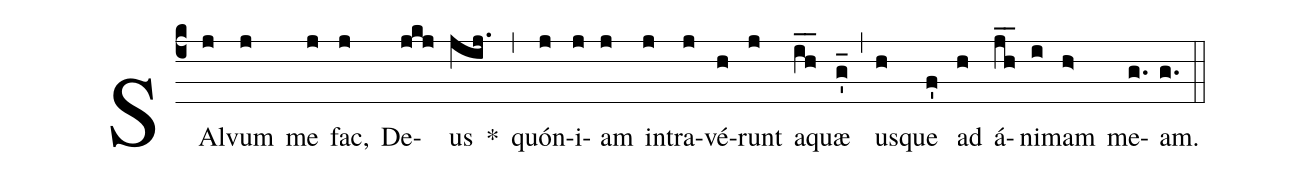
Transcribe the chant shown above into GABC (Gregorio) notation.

%%
(c4)
SAl(j)vum(j) me(j) fac,(j) De(jkj)us(jij.) *(,)
quón(j)i(j)am(j) in(j)tra(j)vé(h)runt(j) a(ih__)quæ(g'_) (,)
us(h)que(f') ad(h) á(jh__)ni(i)mam(h>) me(g.)am.(g.) (::)
